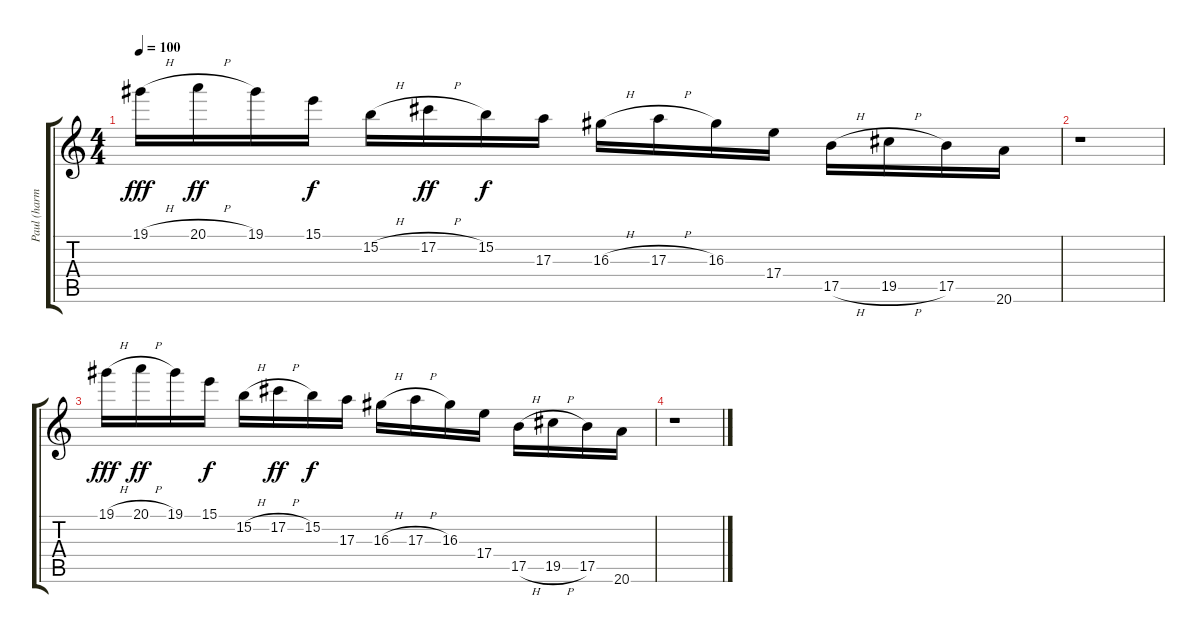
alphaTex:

\track ("Paul (harmony)" "Paul (harm") {instrument distortionguitar}
\staff {score tabs}
\tuning (Db4 Ab3 E3 B2 Gb2 Db2) {hide}
\ts (4 4)
\tempo 100
\clef g2
\ks c
19.1{h}.16{dy fff} 20.1{h}.16{dy ff} 19.1.16 15.1.16{dy f} 15.2{h}.16 17.2{h}.16{dy ff} 15.2.16{dy f} 17.3.16 16.3{h}.16 17.3{h}.16 16.3.16 17.4.16 17.5{h}.16 19.5{h}.16 17.5.16 20.6.16 |
r.1 |
19.1{h}.16{dy fff} 20.1{h}.16{dy ff} 19.1.16 15.1.16{dy f} 15.2{h}.16 17.2{h}.16{dy ff} 15.2.16{dy f} 17.3.16 16.3{h}.16 17.3{h}.16 16.3.16 17.4.16 17.5{h}.16 19.5{h}.16 17.5.16 20.6.16 |
r.1
